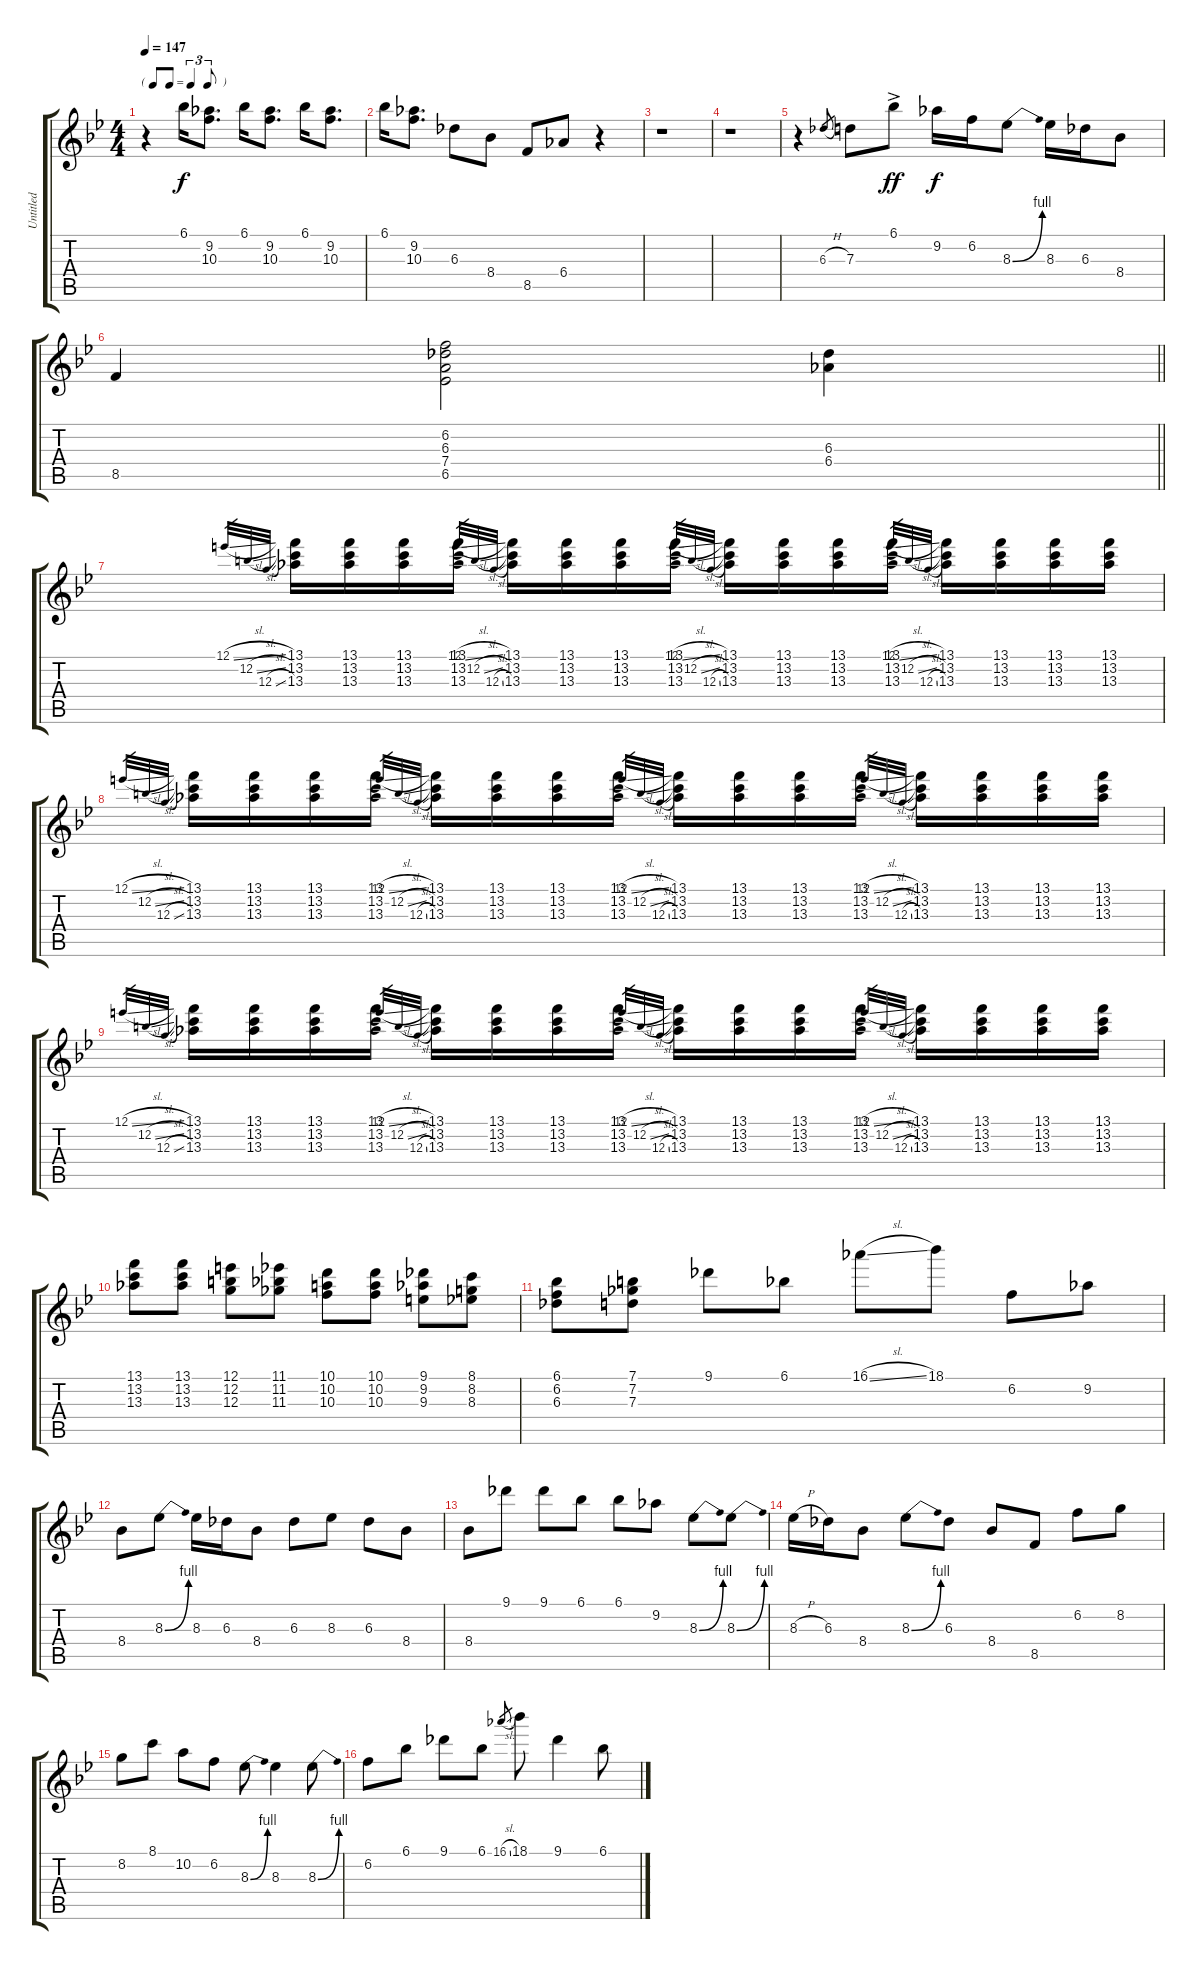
\track ("Untitled" "Untitled") {instrument acousticguitarsteel}
\staff {score tabs}
\tuning (E4 B3 G3 D3 A2 E2) {hide}
\ts (4 4)
\tf triplet8th
\tempo 147
\clef g2
\ks bb
r.4{dy f} 6.1.16 (9.2 10.3).8{d} 6.1.16 (9.2 10.3).8{d} 6.1.16 (9.2 10.3).8{d} |
6.1.16 (9.2 10.3).8{d} 6.3.8 8.4.8 8.5.8 6.4.8 r.4 |
r.1 |
r.1 |
r.4 6.3{h}.8{gr} 7.3.8 6.1{ac}.8{dy ff} 9.2.16{dy f} 6.2.16 8.3{be (bend 0 0 60 4)}.8 8.3.16 6.3.16 8.4.8 |
\barLineRight lightlight
8.5.4 (6.2 6.3 7.4 6.5).2 (6.3 6.4).4 |
12.1{sl}.32{gr} 12.2{sl}.32{gr} 12.3{sl}.32{gr} (13.1 13.2 13.3).16 (13.1 13.2 13.3).16 (13.1 13.2 13.3).16 (13.1 13.2 13.3).16 12.1{sl}.32{gr} 12.2{sl}.32{gr} 12.3{sl}.32{gr} (13.1 13.2 13.3).16 (13.1 13.2 13.3).16 (13.1 13.2 13.3).16 (13.1 13.2 13.3).16 12.1{sl}.32{gr} 12.2{sl}.32{gr} 12.3{sl}.32{gr} (13.1 13.2 13.3).16 (13.1 13.2 13.3).16 (13.1 13.2 13.3).16 (13.1 13.2 13.3).16 12.1{sl}.32{gr} 12.2{sl}.32{gr} 12.3{sl}.32{gr} (13.1 13.2 13.3).16 (13.1 13.2 13.3).16 (13.1 13.2 13.3).16 (13.1 13.2 13.3).16 |
12.1{sl}.32{gr} 12.2{sl}.32{gr} 12.3{sl}.32{gr} (13.1 13.2 13.3).16 (13.1 13.2 13.3).16 (13.1 13.2 13.3).16 (13.1 13.2 13.3).16 12.1{sl}.32{gr} 12.2{sl}.32{gr} 12.3{sl}.32{gr} (13.1 13.2 13.3).16 (13.1 13.2 13.3).16 (13.1 13.2 13.3).16 (13.1 13.2 13.3).16 12.1{sl}.32{gr} 12.2{sl}.32{gr} 12.3{sl}.32{gr} (13.1 13.2 13.3).16 (13.1 13.2 13.3).16 (13.1 13.2 13.3).16 (13.1 13.2 13.3).16 12.1{sl}.32{gr} 12.2{sl}.32{gr} 12.3{sl}.32{gr} (13.1 13.2 13.3).16 (13.1 13.2 13.3).16 (13.1 13.2 13.3).16 (13.1 13.2 13.3).16 |
12.1{sl}.32{gr} 12.2{sl}.32{gr} 12.3{sl}.32{gr} (13.1 13.2 13.3).16 (13.1 13.2 13.3).16 (13.1 13.2 13.3).16 (13.1 13.2 13.3).16 12.1{sl}.32{gr} 12.2{sl}.32{gr} 12.3{sl}.32{gr} (13.1 13.2 13.3).16 (13.1 13.2 13.3).16 (13.1 13.2 13.3).16 (13.1 13.2 13.3).16 12.1{sl}.32{gr} 12.2{sl}.32{gr} 12.3{sl}.32{gr} (13.1 13.2 13.3).16 (13.1 13.2 13.3).16 (13.1 13.2 13.3).16 (13.1 13.2 13.3).16 12.1{sl}.32{gr} 12.2{sl}.32{gr} 12.3{sl}.32{gr} (13.1 13.2 13.3).16 (13.1 13.2 13.3).16 (13.1 13.2 13.3).16 (13.1 13.2 13.3).16 |
(13.1 13.2 13.3).8 (13.1 13.2 13.3).8 (12.1 12.2 12.3).8 (11.1 11.2 11.3).8 (10.1 10.2 10.3).8 (10.1 10.2 10.3).8 (9.1 9.2 9.3).8 (8.1 8.2 8.3).8 |
(6.1 6.2 6.3).8 (7.1 7.2 7.3).8 9.1.8 6.1.8 16.1{sl}.8 18.1.8 6.2.8 9.2.8 |
8.4.8 8.3{be (bend 0 0 60 4)}.8 8.3.16 6.3.16 8.4.8 6.3.8 8.3.8 6.3.8 8.4.8 |
8.4.8 9.1.8 9.1.8 6.1.8 6.1.8 9.2.8 8.3{be (bend 0 0 60 4)}.8 8.3{be (bend 0 0 60 4)}.8 |
8.3{h}.16 6.3.16 8.4.8 8.3{be (bend 0 0 60 4)}.8 6.3.8 8.4.8 8.5.8 6.2.8 8.2.8 |
8.2.8 8.1.8 10.2.8 6.2.8 8.3{be (bend 0 0 60 4)}.8 8.3.4 8.3{be (bend 0 0 60 4)}.8 |
6.2.8 6.1.8 9.1.8 6.1.8 16.1{sl}.8{gr} 18.1.8 9.1.4 6.1.8
